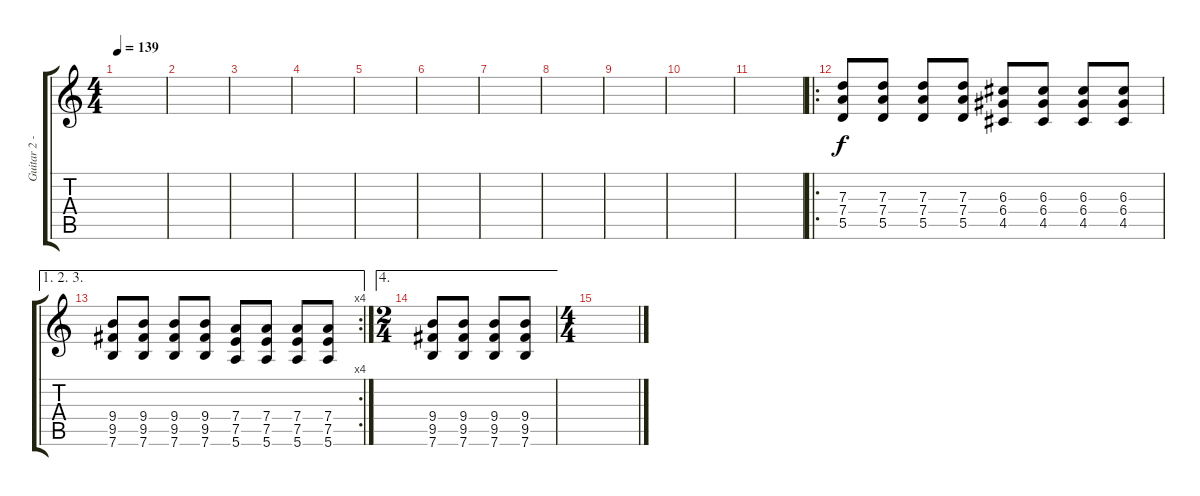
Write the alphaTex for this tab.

\track ("Guitar 2 - Clean" "Guitar 2 -") {instrument electricguitarclean}
\staff {score tabs}
\tuning (E4 B3 G3 D3 A2 E2) {hide}
\ts (4 4)
\tempo 139
\clef g2
\ks c
|
|
|
|
|
|
|
|
|
|
|
\ro
(7.3 7.4 5.5).8 (7.3 7.4 5.5).8 (7.3 7.4 5.5).8 (7.3 7.4 5.5).8 (6.3 6.4 4.5).8 (6.3 6.4 4.5).8 (6.3 6.4 4.5).8 (6.3 6.4 4.5).8 |
\ae (1 2 3)
\rc 4
(9.4 9.5 7.6).8 (9.4 9.5 7.6).8 (9.4 9.5 7.6).8 (9.4 9.5 7.6).8 (7.4 7.5 5.6).8 (7.4 7.5 5.6).8 (7.4 7.5 5.6).8 (7.4 7.5 5.6).8 |
\ae 4
\ts (2 4)
(9.4 9.5 7.6).8 (9.4 9.5 7.6).8 (9.4 9.5 7.6).8 (9.4 9.5 7.6).8 |
\ts (4 4)
